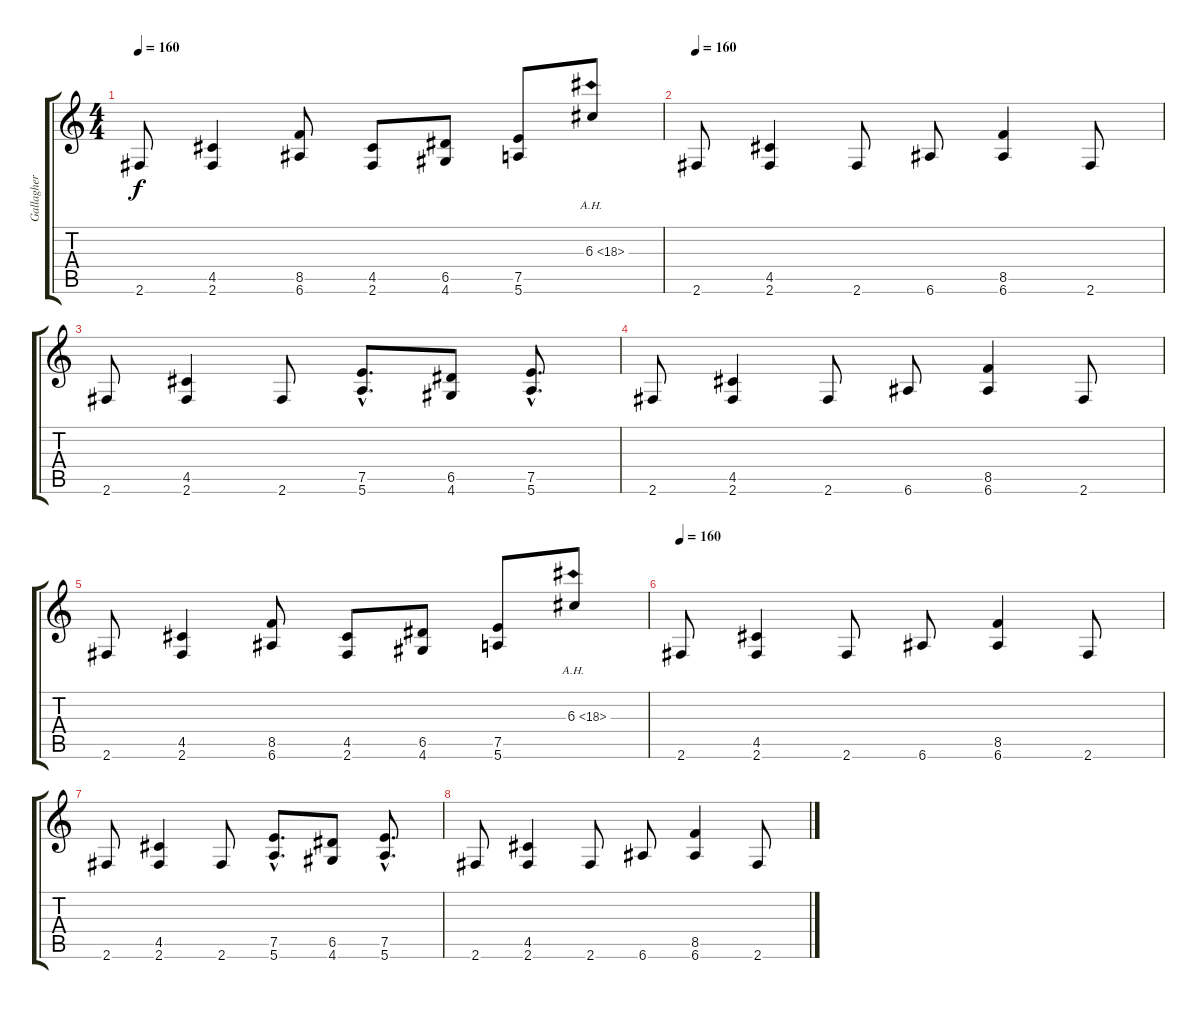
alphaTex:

\track ("Gallagher (Guitar)" "Gallagher ") {instrument distortionguitar}
\staff {score tabs}
\tuning (E4 B3 G3 D3 A2 E2) {hide}
\ts (4 4)
\tempo 160
\clef g2
\ks c
2.6.8{dy f} (4.5 2.6).4 (8.5 6.6).8 (4.5 2.6).8 (6.5 4.6).8 (7.5 5.6).8 6.3{ah 12}.8 |
\tempo 160
2.6.8 (4.5 2.6).4 2.6.8 6.6.8 (8.5 6.6).4 2.6.8 |
2.6.8 (4.5 2.6).4 2.6.8 (7.5{hac} 5.6{hac}).8{d} (6.5 4.6).8 (7.5{hac} 5.6{hac}).8{d} |
2.6.8 (4.5 2.6).4 2.6.8 6.6.8 (8.5 6.6).4 2.6.8 |
2.6.8 (4.5 2.6).4 (8.5 6.6).8 (4.5 2.6).8 (6.5 4.6).8 (7.5 5.6).8 6.3{ah 12}.8 |
\tempo 160
2.6.8 (4.5 2.6).4 2.6.8 6.6.8 (8.5 6.6).4 2.6.8 |
2.6.8 (4.5 2.6).4 2.6.8 (7.5{hac} 5.6{hac}).8{d} (6.5 4.6).8 (7.5{hac} 5.6{hac}).8{d} |
2.6.8 (4.5 2.6).4 2.6.8 6.6.8 (8.5 6.6).4 2.6.8
